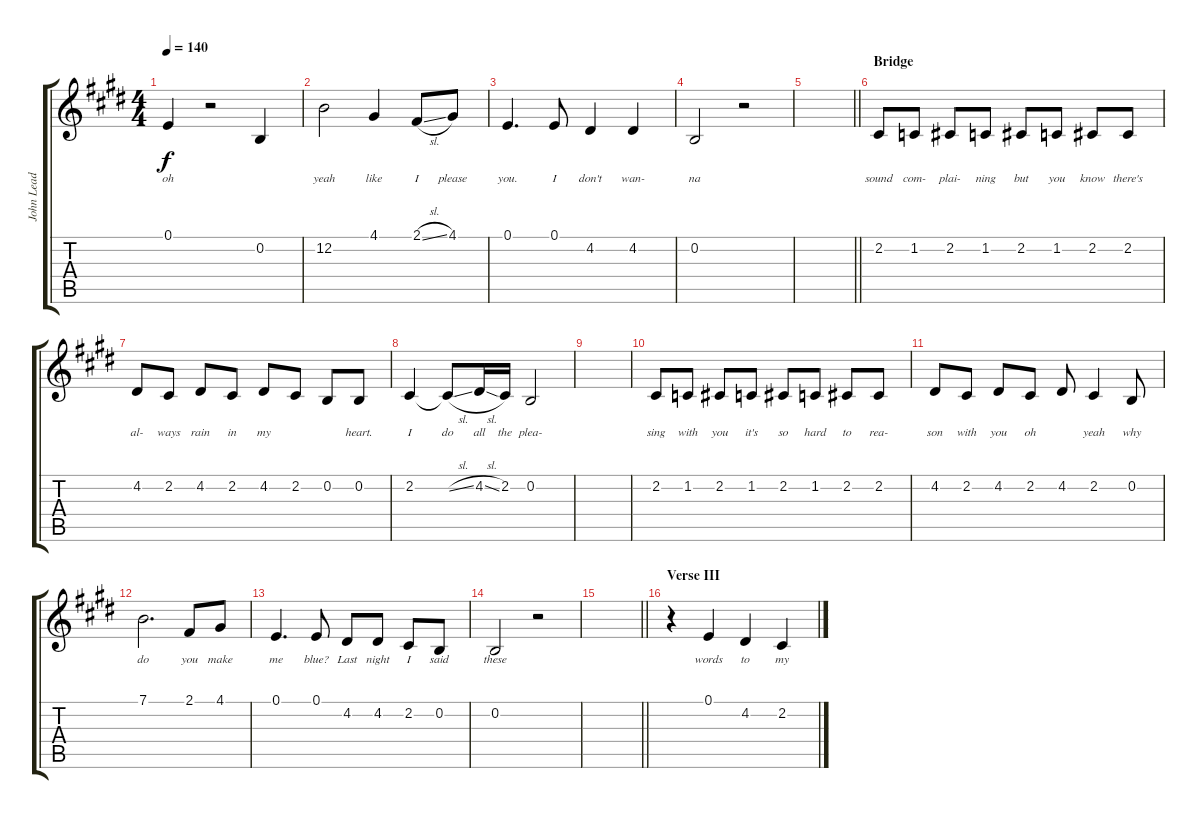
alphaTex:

\track ("John Lead Vocals" "John Lead ") {instrument oboe}
\staff {score tabs}
\tuning (E4 B3 G3 D3 A2 E2) {hide}
\ts (4 4)
\tempo 140
\clef g2
\ks e
0.1.4{lyrics (0 "oh") lyrics (1 "") lyrics (2 "") lyrics (3 "") lyrics (4 "") dy f} r.2 0.2.4{lyrics (0 "") lyrics (1 "") lyrics (2 "") lyrics (3 "") lyrics (4 "")} |
12.2.2{lyrics (0 "yeah") lyrics (1 "") lyrics (2 "") lyrics (3 "") lyrics (4 "")} 4.1.4{lyrics (0 "like") lyrics (1 "") lyrics (2 "") lyrics (3 "") lyrics (4 "")} 2.1{sl}.8{lyrics (0 "I") lyrics (1 "") lyrics (2 "") lyrics (3 "") lyrics (4 "")} 4.1.8{lyrics (0 "please") lyrics (1 "") lyrics (2 "") lyrics (3 "") lyrics (4 "")} |
0.1.4{d lyrics (0 "you.") lyrics (1 "") lyrics (2 "") lyrics (3 "") lyrics (4 "")} 0.1.8{lyrics (0 "I") lyrics (1 "") lyrics (2 "") lyrics (3 "") lyrics (4 "")} 4.2.4{lyrics (0 "don't") lyrics (1 "") lyrics (2 "") lyrics (3 "") lyrics (4 "")} 4.2.4{lyrics (0 "wan-") lyrics (1 "") lyrics (2 "") lyrics (3 "") lyrics (4 "")} |
0.2.2{lyrics (0 "na") lyrics (1 "") lyrics (2 "") lyrics (3 "") lyrics (4 "")} r.2 |
\barLineRight lightlight
|
\section ("" "Bridge")
2.2.8{lyrics (0 "sound") lyrics (1 "") lyrics (2 "") lyrics (3 "") lyrics (4 "")} 1.2.8{lyrics (0 "com-") lyrics (1 "") lyrics (2 "") lyrics (3 "") lyrics (4 "")} 2.2.8{lyrics (0 "plai-") lyrics (1 "") lyrics (2 "") lyrics (3 "") lyrics (4 "")} 1.2.8{lyrics (0 "ning") lyrics (1 "") lyrics (2 "") lyrics (3 "") lyrics (4 "")} 2.2.8{lyrics (0 "but") lyrics (1 "") lyrics (2 "") lyrics (3 "") lyrics (4 "")} 1.2.8{lyrics (0 "you") lyrics (1 "") lyrics (2 "") lyrics (3 "") lyrics (4 "")} 2.2.8{lyrics (0 "know") lyrics (1 "") lyrics (2 "") lyrics (3 "") lyrics (4 "")} 2.2.8{lyrics (0 "there's") lyrics (1 "") lyrics (2 "") lyrics (3 "") lyrics (4 "")} |
4.2.8{lyrics (0 "al-") lyrics (1 "") lyrics (2 "") lyrics (3 "") lyrics (4 "")} 2.2.8{lyrics (0 "ways") lyrics (1 "") lyrics (2 "") lyrics (3 "") lyrics (4 "")} 4.2.8{lyrics (0 "rain") lyrics (1 "") lyrics (2 "") lyrics (3 "") lyrics (4 "")} 2.2.8{lyrics (0 "in") lyrics (1 "") lyrics (2 "") lyrics (3 "") lyrics (4 "")} 4.2.8{lyrics (0 "my") lyrics (1 "") lyrics (2 "") lyrics (3 "") lyrics (4 "")} 2.2.8{lyrics (0 "") lyrics (1 "") lyrics (2 "") lyrics (3 "") lyrics (4 "")} 0.2.8{lyrics (0 "") lyrics (1 "") lyrics (2 "") lyrics (3 "") lyrics (4 "")} 0.2.8{lyrics (0 "heart.") lyrics (1 "") lyrics (2 "") lyrics (3 "") lyrics (4 "")} |
2.2.4{lyrics (0 "I") lyrics (1 "") lyrics (2 "") lyrics (3 "") lyrics (4 "")} 2.2{sl t}.8{lyrics (0 "do") lyrics (1 "") lyrics (2 "") lyrics (3 "") lyrics (4 "")} 4.2{sl}.16{lyrics (0 "all") lyrics (1 "") lyrics (2 "") lyrics (3 "") lyrics (4 "")} 2.2.16{lyrics (0 "the") lyrics (1 "") lyrics (2 "") lyrics (3 "") lyrics (4 "")} 0.2.2{lyrics (0 "plea-") lyrics (1 "") lyrics (2 "") lyrics (3 "") lyrics (4 "")} |
|
2.2.8{lyrics (0 "sing") lyrics (1 "") lyrics (2 "") lyrics (3 "") lyrics (4 "")} 1.2.8{lyrics (0 "with") lyrics (1 "") lyrics (2 "") lyrics (3 "") lyrics (4 "")} 2.2.8{lyrics (0 "you") lyrics (1 "") lyrics (2 "") lyrics (3 "") lyrics (4 "")} 1.2.8{lyrics (0 "it's") lyrics (1 "") lyrics (2 "") lyrics (3 "") lyrics (4 "")} 2.2.8{lyrics (0 "so") lyrics (1 "") lyrics (2 "") lyrics (3 "") lyrics (4 "")} 1.2.8{lyrics (0 "hard") lyrics (1 "") lyrics (2 "") lyrics (3 "") lyrics (4 "")} 2.2.8{lyrics (0 "to") lyrics (1 "") lyrics (2 "") lyrics (3 "") lyrics (4 "")} 2.2.8{lyrics (0 "rea-") lyrics (1 "") lyrics (2 "") lyrics (3 "") lyrics (4 "")} |
4.2.8{lyrics (0 "son") lyrics (1 "") lyrics (2 "") lyrics (3 "") lyrics (4 "")} 2.2.8{lyrics (0 "with") lyrics (1 "") lyrics (2 "") lyrics (3 "") lyrics (4 "")} 4.2.8{lyrics (0 "you") lyrics (1 "") lyrics (2 "") lyrics (3 "") lyrics (4 "")} 2.2.8{lyrics (0 "oh") lyrics (1 "") lyrics (2 "") lyrics (3 "") lyrics (4 "")} 4.2.8{lyrics (0 "") lyrics (1 "") lyrics (2 "") lyrics (3 "") lyrics (4 "")} 2.2.4{lyrics (0 "yeah") lyrics (1 "") lyrics (2 "") lyrics (3 "") lyrics (4 "")} 0.2.8{lyrics (0 "why") lyrics (1 "") lyrics (2 "") lyrics (3 "") lyrics (4 "")} |
7.1.2{d lyrics (0 "do") lyrics (1 "") lyrics (2 "") lyrics (3 "") lyrics (4 "")} 2.1.8{lyrics (0 "you") lyrics (1 "") lyrics (2 "") lyrics (3 "") lyrics (4 "")} 4.1.8{lyrics (0 "make") lyrics (1 "") lyrics (2 "") lyrics (3 "") lyrics (4 "")} |
0.1.4{d lyrics (0 "me") lyrics (1 "") lyrics (2 "") lyrics (3 "") lyrics (4 "")} 0.1.8{lyrics (0 "blue?") lyrics (1 "") lyrics (2 "") lyrics (3 "") lyrics (4 "")} 4.2.8{lyrics (0 "Last") lyrics (1 "") lyrics (2 "") lyrics (3 "") lyrics (4 "")} 4.2.8{lyrics (0 "night") lyrics (1 "") lyrics (2 "") lyrics (3 "") lyrics (4 "")} 2.2.8{lyrics (0 "I") lyrics (1 "") lyrics (2 "") lyrics (3 "") lyrics (4 "")} 0.2.8{lyrics (0 "said") lyrics (1 "") lyrics (2 "") lyrics (3 "") lyrics (4 "")} |
0.2.2{lyrics (0 "these") lyrics (1 "") lyrics (2 "") lyrics (3 "") lyrics (4 "")} r.2 |
\barLineRight lightlight
|
\section ("" "Verse III")
r.4 0.1.4{lyrics (0 "words") lyrics (1 "") lyrics (2 "") lyrics (3 "") lyrics (4 "")} 4.2.4{lyrics (0 "to") lyrics (1 "") lyrics (2 "") lyrics (3 "") lyrics (4 "")} 2.2.4{lyrics (0 "my") lyrics (1 "") lyrics (2 "") lyrics (3 "") lyrics (4 "")}
